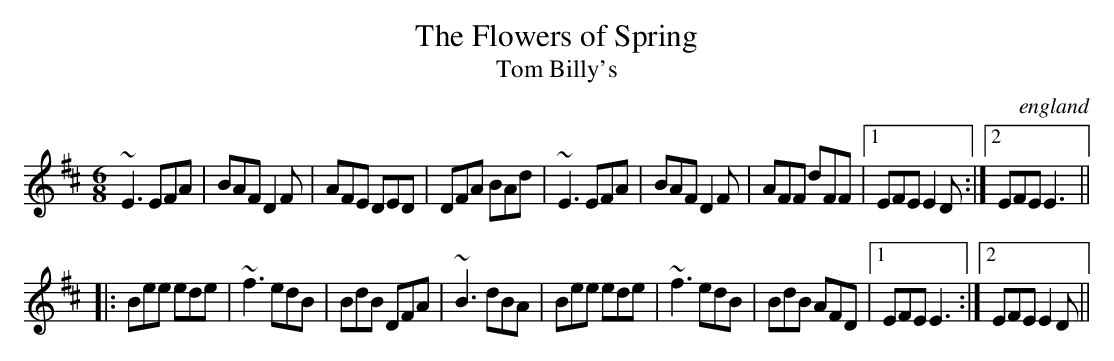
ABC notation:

X:1
T:Flowers of Spring, The
T:Tom Billy's
O:england
M:6/8
K:Edor
~E3 EFA|BAF D2F|AFE DED|DFA BAd|~E3 EFA|BAF D2F|AFF dFF|1 EFE E2D:|2 EFE E3||
|:Bee ede|~f3 edB|BdB DFA|~B3 dBA|Bee ede|~f3 edB|BdB AFD|1 EFE E3:|2 EFE E2D||
